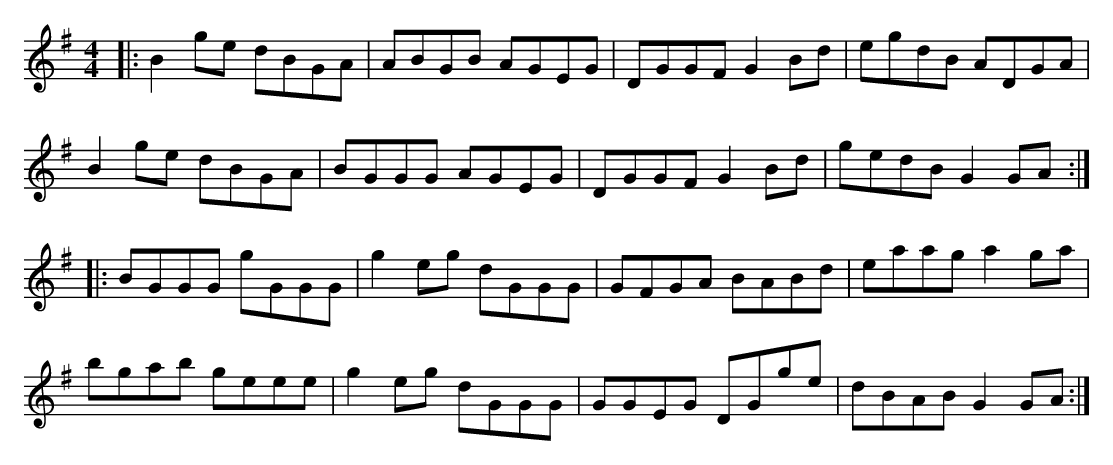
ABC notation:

X:1
M:4/4
K:G
|:B2ge dBGA|ABGB AGEG|DGGF G2Bd|egdB ADGA|
B2ge dBGA|BGGG AGEG|DGGF G2Bd|gedB G2GA:|
|:BGGG gGGG|g2eg dGGG|GFGA BABd|eaag a2ga|
bgab geee|g2eg dGGG|GGEG DGge|dBAB G2GA:|
